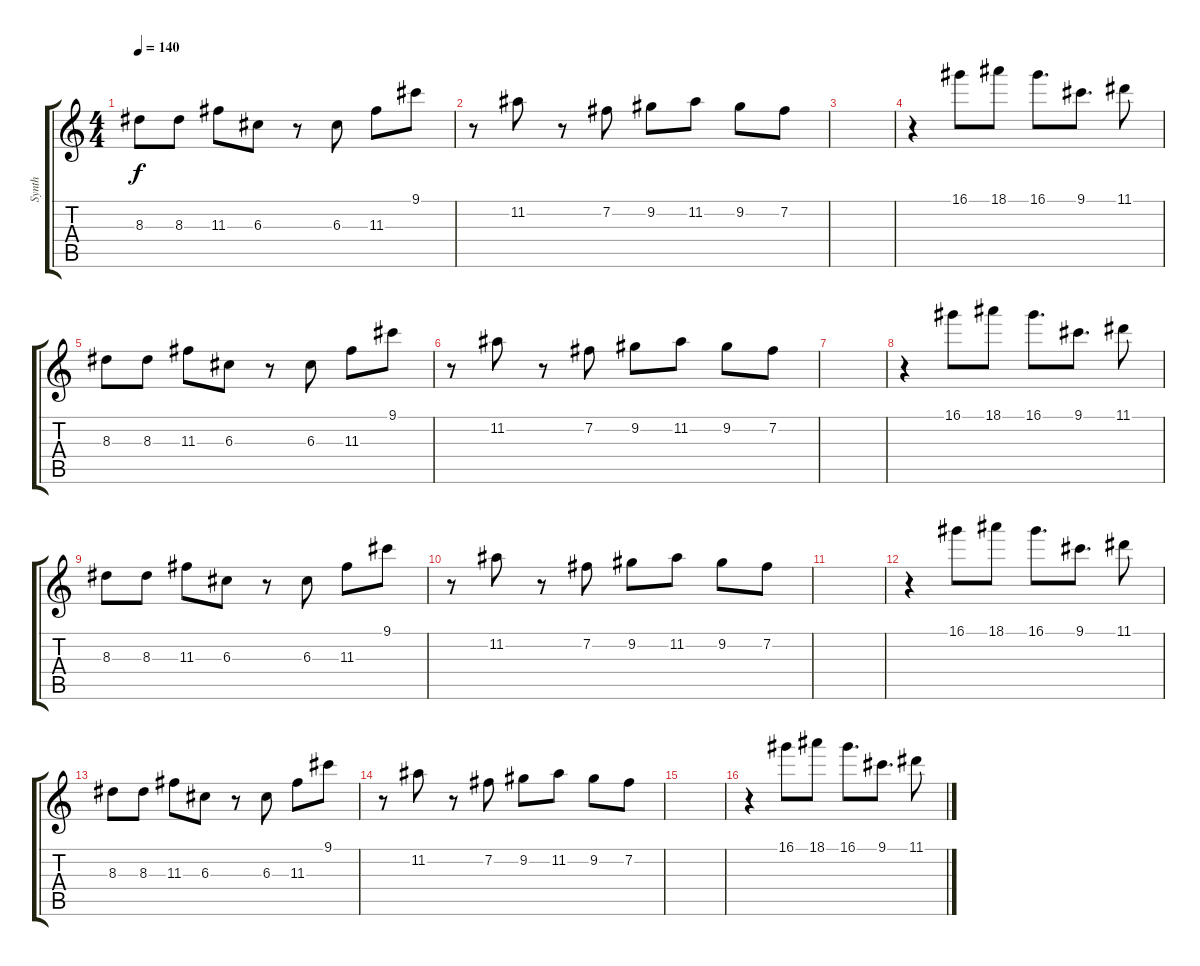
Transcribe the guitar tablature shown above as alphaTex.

\track ("Synth " "Synth ") {instrument synthbass1}
\staff {score tabs}
\tuning (E4 B3 G3 D3 A2 E2) {hide}
\ts (4 4)
\tempo 140
\clef g2
\ks c
8.3.8{dy f} 8.3.8 11.3.8 6.3.8 r.8 6.3.8 11.3.8 9.1.8 |
r.8 11.2.8 r.8 7.2.8 9.2.8 11.2.8 9.2.8 7.2.8 |
|
r.4 16.1.8 18.1.8 16.1.8{d} 9.1.8{d} 11.1.8 |
8.3.8 8.3.8 11.3.8 6.3.8 r.8 6.3.8 11.3.8 9.1.8 |
r.8 11.2.8 r.8 7.2.8 9.2.8 11.2.8 9.2.8 7.2.8 |
|
r.4 16.1.8 18.1.8 16.1.8{d} 9.1.8{d} 11.1.8 |
8.3.8 8.3.8 11.3.8 6.3.8 r.8 6.3.8 11.3.8 9.1.8 |
r.8 11.2.8 r.8 7.2.8 9.2.8 11.2.8 9.2.8 7.2.8 |
|
r.4 16.1.8 18.1.8 16.1.8{d} 9.1.8{d} 11.1.8 |
8.3.8 8.3.8 11.3.8 6.3.8 r.8 6.3.8 11.3.8 9.1.8 |
r.8 11.2.8 r.8 7.2.8 9.2.8 11.2.8 9.2.8 7.2.8 |
|
r.4 16.1.8 18.1.8 16.1.8{d} 9.1.8{d} 11.1.8
